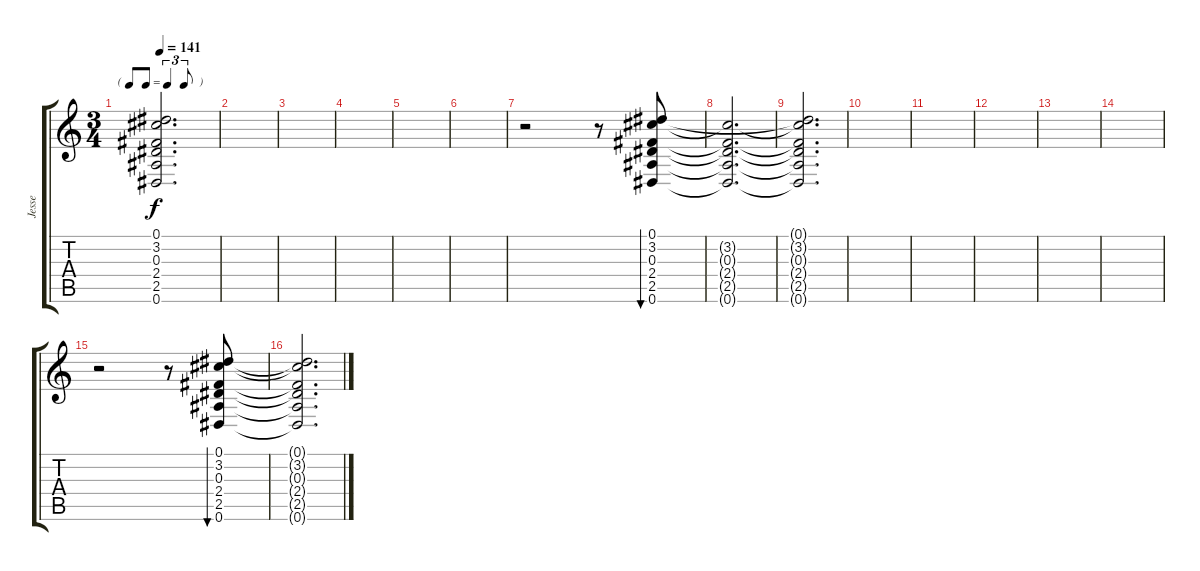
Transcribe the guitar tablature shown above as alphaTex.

\track ("Jesse" "Jesse") {instrument distortionguitar}
\staff {score tabs}
\tuning (Eb4 Bb3 Gb3 Db3 Ab2 Eb2) {hide}
\ts (3 4)
\tf triplet8th
\tempo 141
\clef g2
\ks c
(0.1{t} 3.2{t} 0.3{t} 2.4{t} 2.5{t} 0.6{t}).2{d dy f} |
|
|
|
|
|
r.2 r.8 (0.1 3.2 0.3 2.4 2.5 0.6).8{bu 480} |
(3.2{t} 0.3{t} 2.4{t} 2.5{t} 0.6{t}).2{d} |
(0.1{t} 3.2{t} 0.3{t} 2.4{t} 2.5{t} 0.6{t}).2{d} |
|
|
|
|
|
r.2 r.8 (0.1 3.2 0.3 2.4 2.5 0.6).8{bu 480} |
(0.1{t} 3.2{t} 0.3{t} 2.4{t} 2.5{t} 0.6{t}).2{d}
